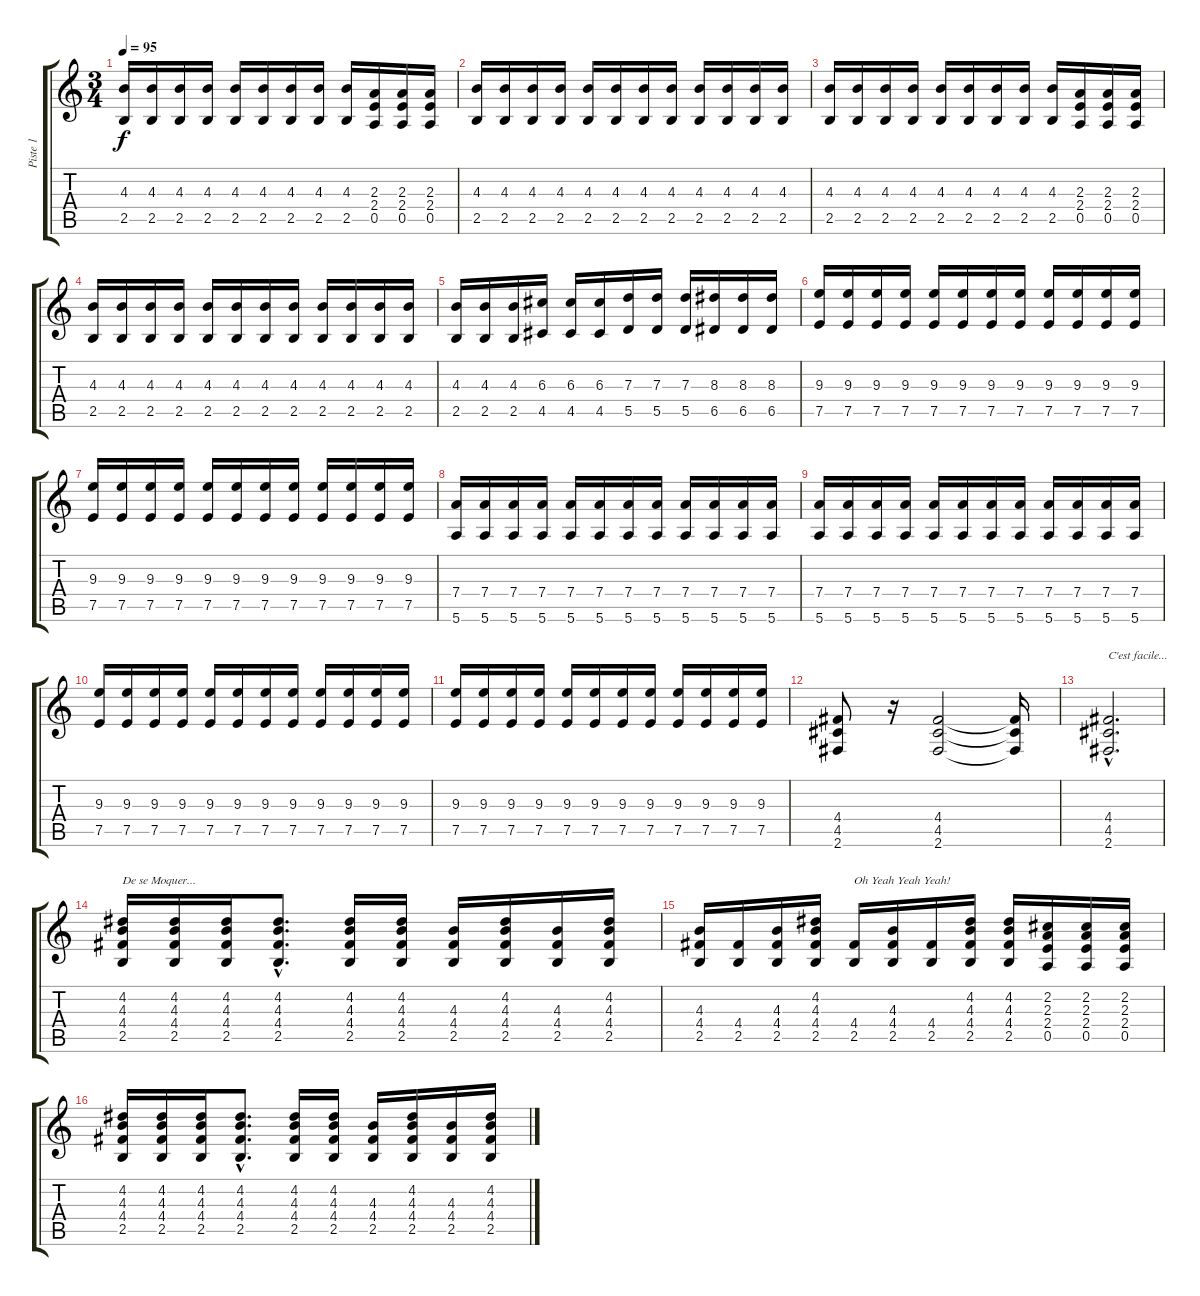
\track ("Piste 1" "Piste 1") {instrument electricguitarclean}
\staff {score tabs}
\tuning (E4 B3 G3 D3 A2 E2) {hide}
\ts (3 4)
\tempo 95
\clef g2
\ks c
(4.3 2.5).16{dy f} (4.3 2.5).16 (4.3 2.5).16 (4.3 2.5).16 (4.3 2.5).16 (4.3 2.5).16 (4.3 2.5).16 (4.3 2.5).16 (4.3 2.5).16 (2.3 2.4 0.5).16 (2.3 2.4 0.5).16 (2.3 2.4 0.5).16 |
(4.3 2.5).16 (4.3 2.5).16 (4.3 2.5).16 (4.3 2.5).16 (4.3 2.5).16 (4.3 2.5).16 (4.3 2.5).16 (4.3 2.5).16 (4.3 2.5).16 (4.3 2.5).16 (4.3 2.5).16 (4.3 2.5).16 |
(4.3 2.5).16 (4.3 2.5).16 (4.3 2.5).16 (4.3 2.5).16 (4.3 2.5).16 (4.3 2.5).16 (4.3 2.5).16 (4.3 2.5).16 (4.3 2.5).16 (2.3 2.4 0.5).16 (2.3 2.4 0.5).16 (2.3 2.4 0.5).16 |
(4.3 2.5).16 (4.3 2.5).16 (4.3 2.5).16 (4.3 2.5).16 (4.3 2.5).16 (4.3 2.5).16 (4.3 2.5).16 (4.3 2.5).16 (4.3 2.5).16 (4.3 2.5).16 (4.3 2.5).16 (4.3 2.5).16 |
(4.3 2.5).16 (4.3 2.5).16 (4.3 2.5).16 (6.3 4.5).16 (6.3 4.5).16 (6.3 4.5).16 (7.3 5.5).16 (7.3 5.5).16 (7.3 5.5).16 (8.3 6.5).16 (8.3 6.5).16 (8.3 6.5).16 |
(9.3 7.5).16 (9.3 7.5).16 (9.3 7.5).16 (9.3 7.5).16 (9.3 7.5).16 (9.3 7.5).16 (9.3 7.5).16 (9.3 7.5).16 (9.3 7.5).16 (9.3 7.5).16 (9.3 7.5).16 (9.3 7.5).16 |
(9.3 7.5).16 (9.3 7.5).16 (9.3 7.5).16 (9.3 7.5).16 (9.3 7.5).16 (9.3 7.5).16 (9.3 7.5).16 (9.3 7.5).16 (9.3 7.5).16 (9.3 7.5).16 (9.3 7.5).16 (9.3 7.5).16 |
(7.4 5.6).16 (7.4 5.6).16 (7.4 5.6).16 (7.4 5.6).16 (7.4 5.6).16 (7.4 5.6).16 (7.4 5.6).16 (7.4 5.6).16 (7.4 5.6).16 (7.4 5.6).16 (7.4 5.6).16 (7.4 5.6).16 |
(7.4 5.6).16 (7.4 5.6).16 (7.4 5.6).16 (7.4 5.6).16 (7.4 5.6).16 (7.4 5.6).16 (7.4 5.6).16 (7.4 5.6).16 (7.4 5.6).16 (7.4 5.6).16 (7.4 5.6).16 (7.4 5.6).16 |
(9.3 7.5).16 (9.3 7.5).16 (9.3 7.5).16 (9.3 7.5).16 (9.3 7.5).16 (9.3 7.5).16 (9.3 7.5).16 (9.3 7.5).16 (9.3 7.5).16 (9.3 7.5).16 (9.3 7.5).16 (9.3 7.5).16 |
(9.3 7.5).16 (9.3 7.5).16 (9.3 7.5).16 (9.3 7.5).16 (9.3 7.5).16 (9.3 7.5).16 (9.3 7.5).16 (9.3 7.5).16 (9.3 7.5).16 (9.3 7.5).16 (9.3 7.5).16 (9.3 7.5).16 |
(4.4 4.5 2.6).8 r.16 (4.4 4.5 2.6).2 (4.4{t} 4.5{t} 2.6{t}).16 |
(4.4{hac} 4.5{hac} 2.6{hac}).2{d txt "C'est facile... "} |
(4.2 4.3 4.4 2.5).16{txt "De se Moquer..."} (4.2 4.3 4.4 2.5).16 (4.2 4.3 4.4 2.5).16 (4.2{hac} 4.3{hac} 4.4{hac} 2.5{hac}).8{d} (4.2 4.3 4.4 2.5).16 (4.2 4.3 4.4 2.5).16 (4.3 4.4 2.5).16 (4.2 4.3 4.4 2.5).16 (4.3 4.4 2.5).16 (4.2 4.3 4.4 2.5).16 |
(4.3 4.4 2.5).16 (4.4 2.5).16 (4.3 4.4 2.5).16 (4.2 4.3 4.4 2.5).16 (4.4 2.5).16{txt "Oh Yeah Yeah Yeah!"} (4.3 4.4 2.5).16 (4.4 2.5).16 (4.2 4.3 4.4 2.5).16 (4.2 4.3 4.4 2.5).16 (2.2 2.3 2.4 0.5).16 (2.2 2.3 2.4 0.5).16 (2.2 2.3 2.4 0.5).16 |
(4.2 4.3 4.4 2.5).16 (4.2 4.3 4.4 2.5).16 (4.2 4.3 4.4 2.5).16 (4.2{hac} 4.3{hac} 4.4{hac} 2.5{hac}).8{d} (4.2 4.3 4.4 2.5).16 (4.2 4.3 4.4 2.5).16 (4.3 4.4 2.5).16 (4.2 4.3 4.4 2.5).16 (4.3 4.4 2.5).16 (4.2 4.3 4.4 2.5).16
